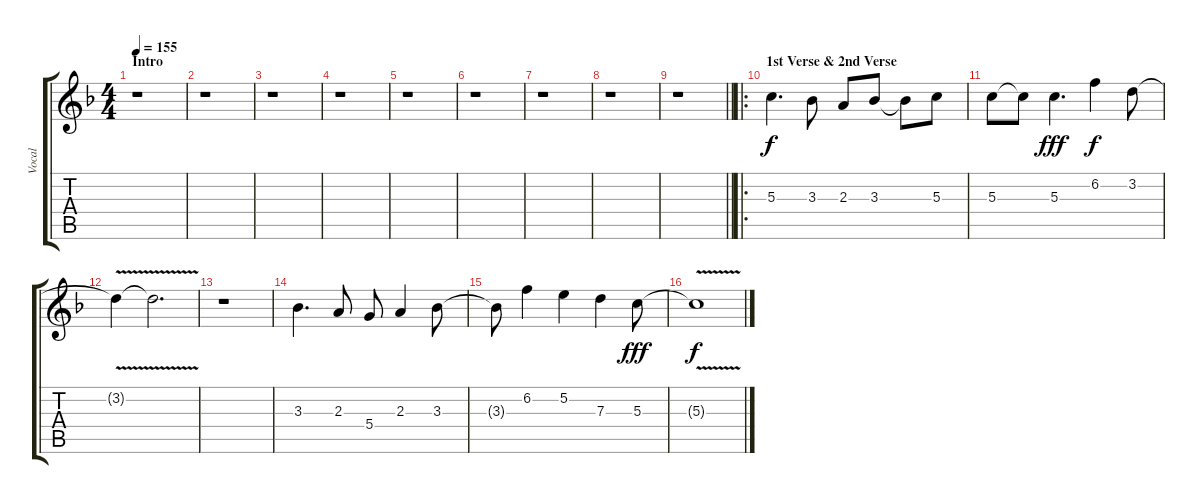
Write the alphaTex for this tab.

\track ("Vocal" "Vocal") {instrument distortionguitar}
\staff {score tabs}
\tuning (E4 B3 G3 D3 A2 E2) {hide}
\ts (4 4)
\section ("" "Intro")
\tempo 155
\clef g2
\ks f
r.1{dy f instrument distortionguitar} |
r.1 |
r.1 |
r.1 |
r.1 |
r.1 |
r.1 |
r.1 |
\barLineRight lightlight
r.1 |
\ro
\section ("" "1st Verse & 2nd Verse")
5.3.4{d} 3.3.8 2.3.8 3.3.8 3.3{t}.8 5.3.8 |
5.3.8 5.3{t}.8 5.3.4{d dy fff} 6.2.4{dy f} 3.2.8 |
3.2{v t}.4 3.2{t}.2{d} |
r.1 |
3.3.4{d} 2.3.8 5.4.8 2.3.4 3.3.8 |
3.3{t}.8 6.2.4 5.2.4 7.3.4 5.3.8{dy fff} |
5.3{v t}.1{dy f}
